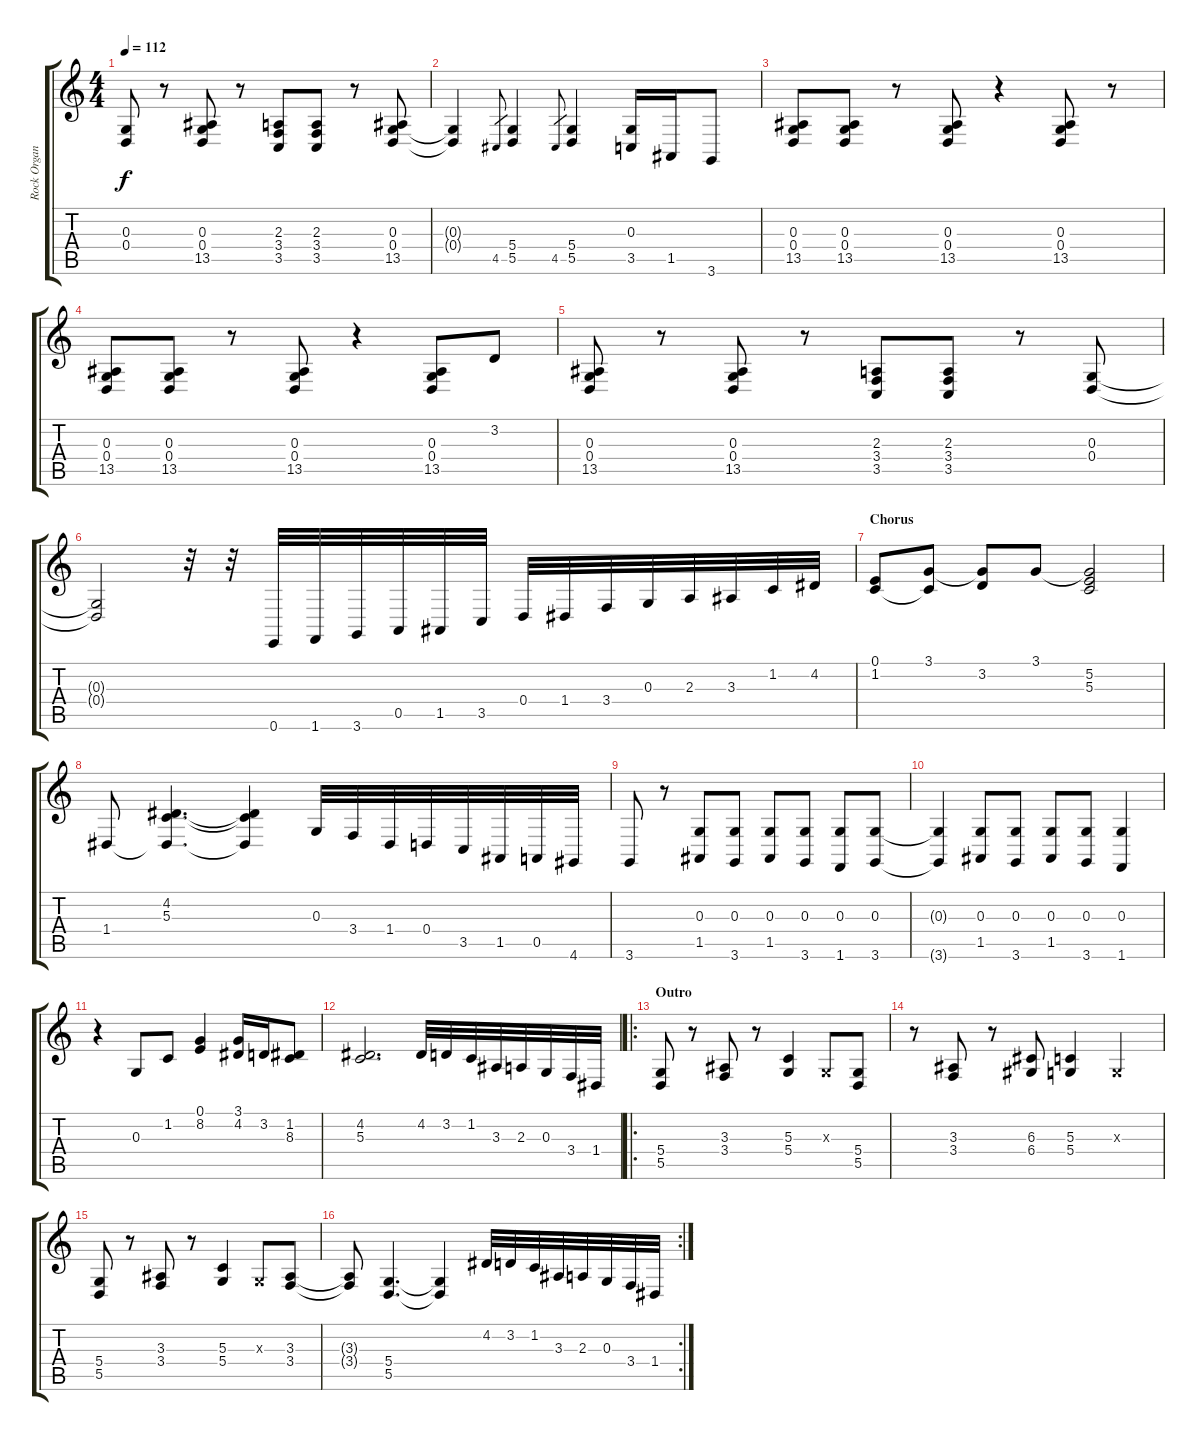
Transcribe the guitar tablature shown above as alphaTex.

\track ("Rock Organ" "Rock Organ") {instrument rockorgan}
\staff {score tabs}
\tuning (E4 B3 G3 D3 A2 E2) {hide}
\ts (4 4)
\tempo 112
\clef g2
\ks c
(0.3 0.4).8{dy f} r.8 (0.3 0.4 13.5).8 r.8 (2.3 3.4 3.5).8 (2.3 3.4 3.5).8 r.8 (0.3 0.4 13.5).8 |
(0.3{t} 0.4{t}).4 4.5.8{gr} (5.4 5.5).4 4.5.8{gr} (5.4 5.5).4 (0.3 3.5).16 1.5.16 3.6.8 |
(0.3 0.4 13.5).8 (0.3 0.4 13.5).8 r.8 (0.3 0.4 13.5).8 r.4 (0.3 0.4 13.5).8 r.8 |
(0.3 0.4 13.5).8 (0.3 0.4 13.5).8 r.8 (0.3 0.4 13.5).8 r.4 (0.3 0.4 13.5).8 3.2.8 |
(0.3 0.4 13.5).8 r.8 (0.3 0.4 13.5).8 r.8 (2.3 3.4 3.5).8 (2.3 3.4 3.5).8 r.8 (0.3 0.4).8 |
(0.3{t} 0.4{t}).2 r.32 r.32 0.6.32 1.6.32 3.6.32 0.5.32 1.5.32 3.5.32 0.4.32 1.4.32 3.4.32 0.3.32 2.3.32 3.3.32 1.2.32 4.2.32 |
\section ("" "Chorus")
(0.1 1.2).8 (3.1 1.2{t}).8 (3.1{t} 3.2).8 3.1.8 (3.1{t} 5.2 5.3).2 |
1.4.8 (4.2 5.3 1.4{t}).4{d} (4.2{t} 5.3{t} 1.4{t}).4 0.3.32 3.4.32 1.4.32 0.4.32 3.5.32 1.5.32 0.5.32 4.6.32 |
3.6.8 r.8 (0.3 1.5).8 (0.3 3.6).8 (0.3 1.5).8 (0.3 3.6).8 (0.3 1.6).8 (0.3 3.6).8 |
(0.3{t} 3.6{t}).4 (0.3 1.5).8 (0.3 3.6).8 (0.3 1.5).8 (0.3 3.6).8 (0.3 1.6).4 |
r.4 0.3.8 1.2.8 (0.1 8.2).4 (3.1 4.2).16 3.2.16 (1.2 8.3).8 |
(4.2 5.3).2{d} 4.2.32 3.2.32 1.2.32 3.3.32 2.3.32 0.3.32 3.4.32 1.4.32 |
\ro
\section ("" "Outro")
(5.4 5.5).8 r.8 (3.3 3.4).8 r.8 (5.3 5.4).4 0.3{x}.8 (5.4 5.5).8 |
r.8 (3.3 3.4).8 r.8 (6.3 6.4).8 (5.3 5.4).4 0.3{x}.4 |
(5.4 5.5).8 r.8 (3.3 3.4).8 r.8 (5.3 5.4).4 0.3{x}.8 (3.3 3.4).8 |
\rc 2
(3.3{t} 3.4{t}).8 (5.4 5.5).4{d} (5.4{t} 5.5{t}).4 4.2.32 3.2.32 1.2.32 3.3.32 2.3.32 0.3.32 3.4.32 1.4.32
